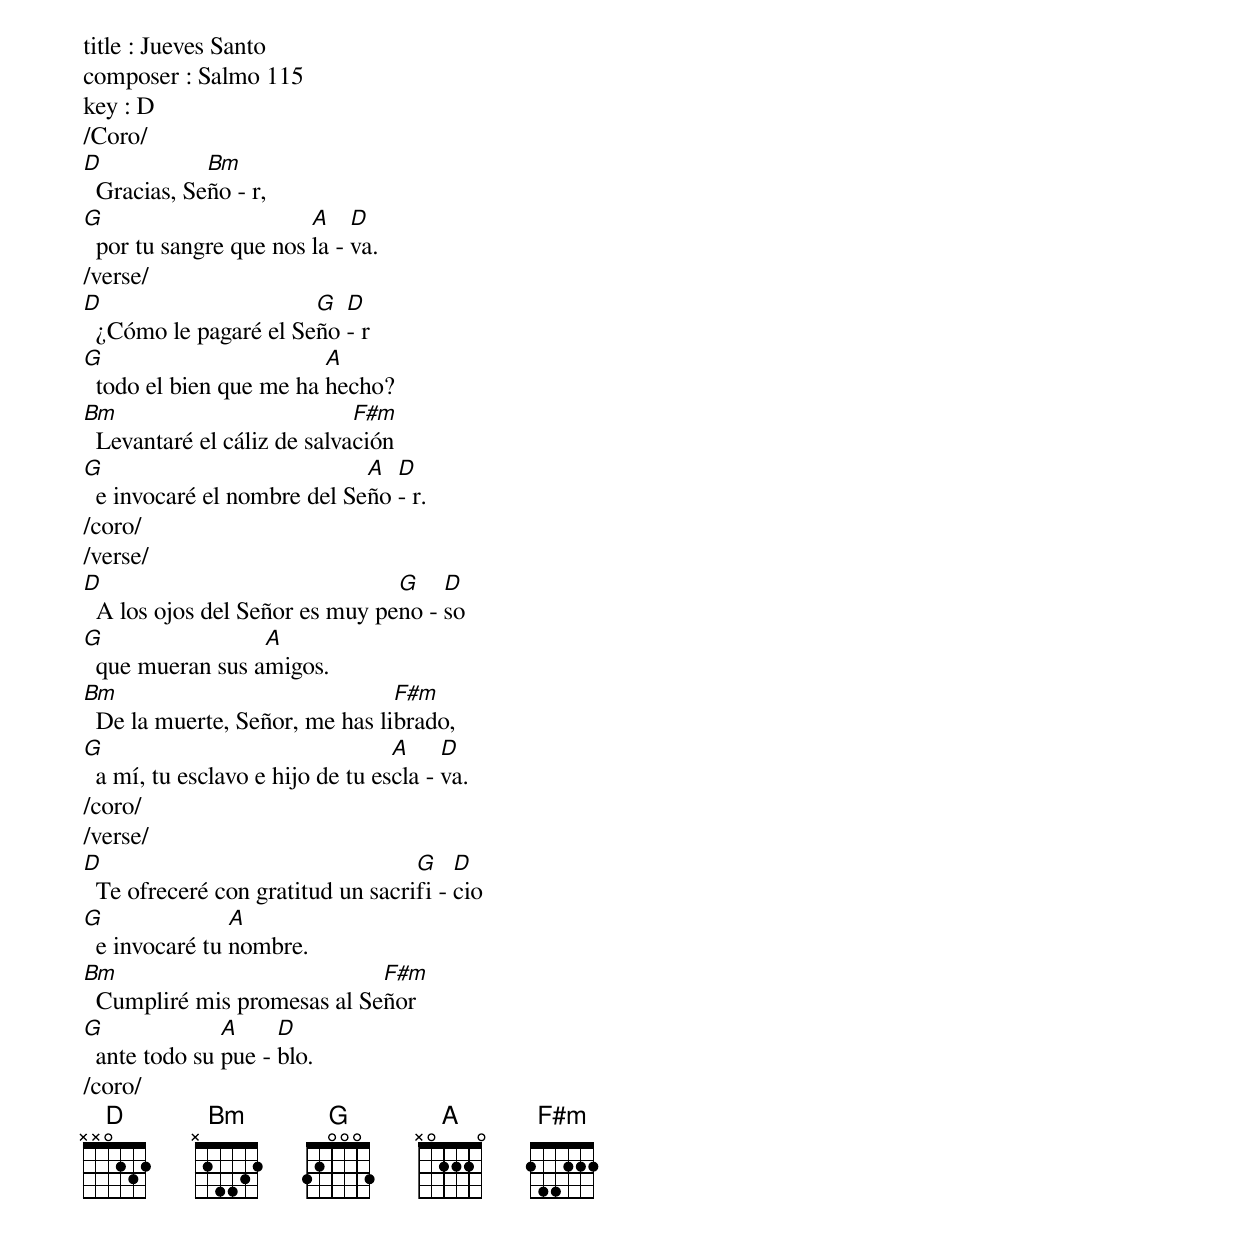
title : Jueves Santo
composer : Salmo 115
key : D
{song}
/Coro/
[D]  Gracias, Se[Bm]ño - r,
[G]  por tu sangre que nos [A]la - [D]va.
/verse/
[D]  ¿Cómo le pagaré el Se[G]ño [D]- r
[G]  todo el bien que me ha [A]hecho?
[Bm]  Levantaré el cáliz de salva[F#m]ción
[G]  e invocaré el nombre del Se[A]ño [D]- r.
/coro/
/verse/
[D]  A los ojos del Señor es muy pe[G]no - [D]so
[G]  que mueran sus a[A]migos.
[Bm]  De la muerte, Señor, me has li[F#m]brado,
[G]  a mí, tu esclavo e hijo de tu es[A]cla - [D]va.
/coro/
/verse/
[D]  Te ofreceré con gratitud un sacri[G]fi - [D]cio
[G]  e invocaré tu [A]nombre.
[Bm]  Cumpliré mis promesas al Se[F#m]ñor
[G]  ante todo su [A]pue - [D]blo.
/coro/
